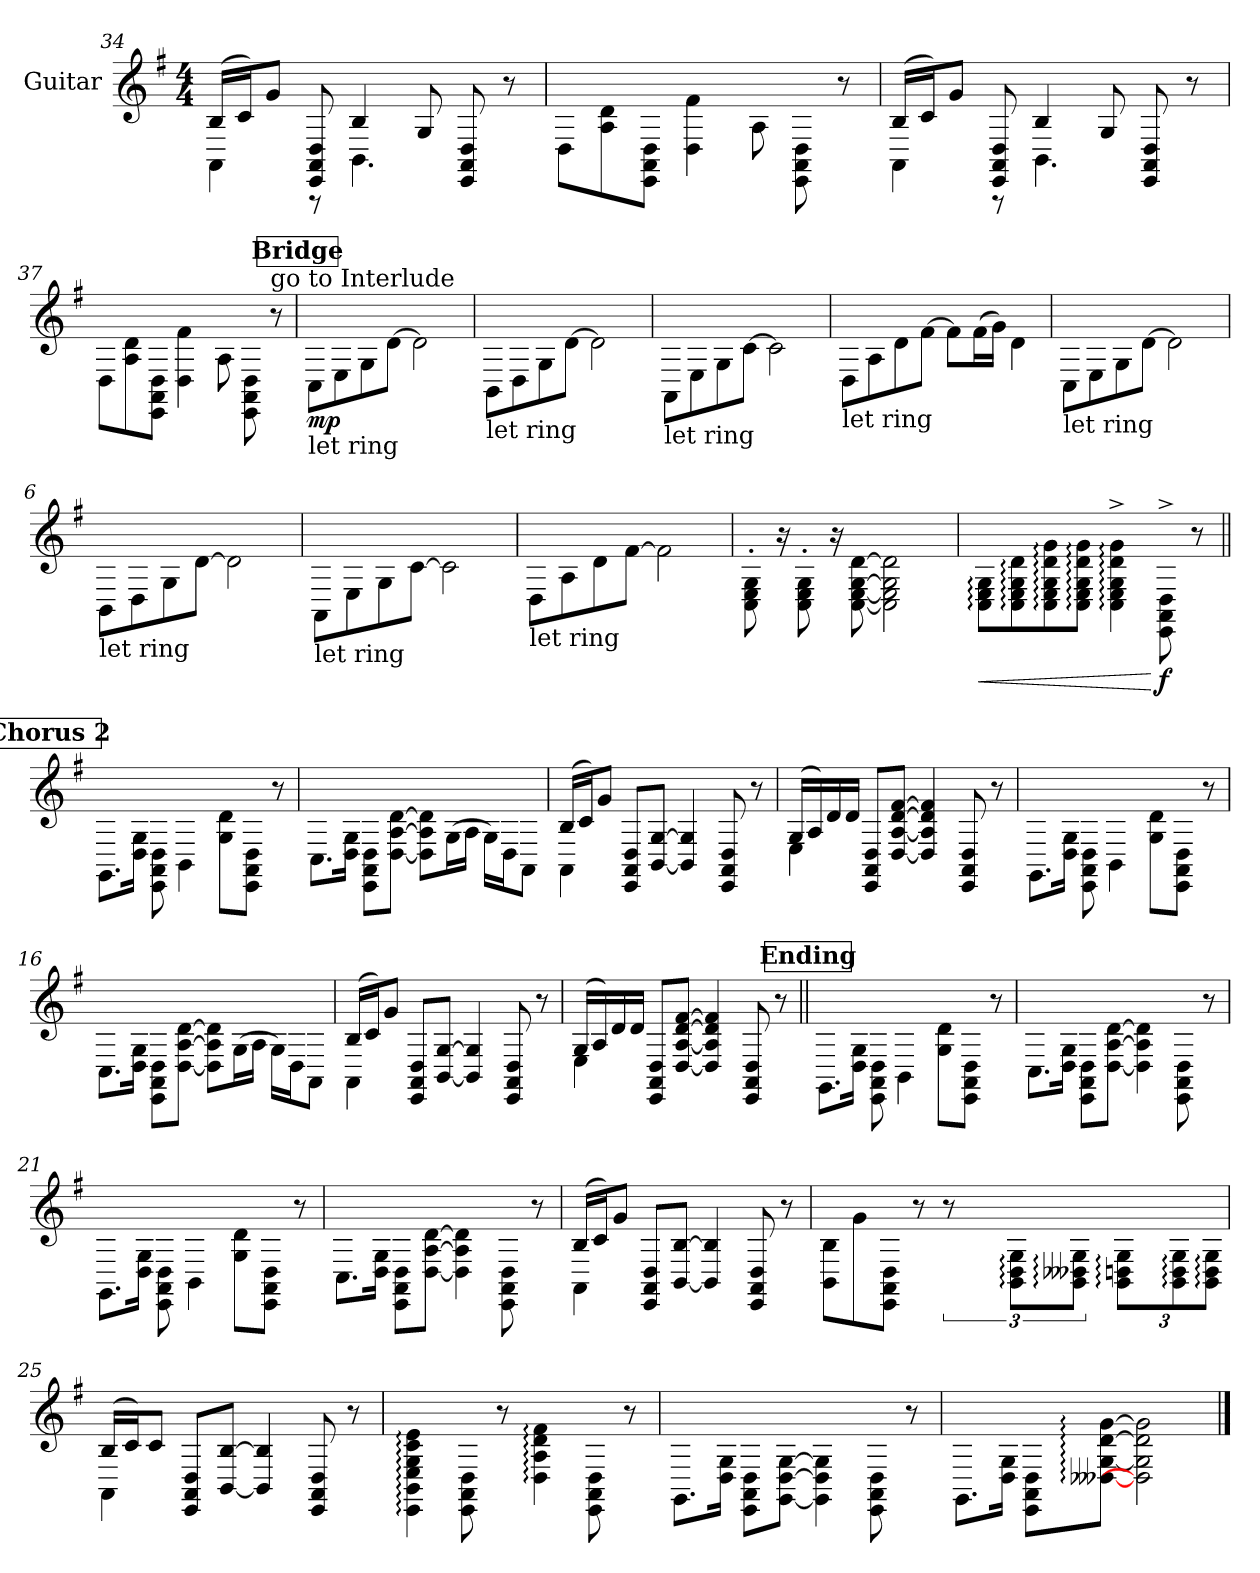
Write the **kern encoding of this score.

**kern	**dynam
*part1	*part1
*staff1	*staff1
*I"Guitar	*
*I'Guit.	*
!!LO:LB:g=z
*	*
*k[f#]	*
*M4/4	*
=34	=34
*^	*
(>16B/LL	4AA\	.
16c/J)	.	.
8g/J	.	.
8EE/ 8AA/ 8D/	8r	.
4B/	4.BB\	.
8G/	.	.
8EE/ 8AA/ 8D/	4ryy	.
8r	.	.
*v	*v	*
=35	=35
8D\L	.
8A\ 8d\	.
8EE\ 8AA\ 8D\J	.
4D\ 4f#\	.
8A\	.
8EE\ 8AA\ 8D\	.
8r	.
=36	=36
*^	*
(>16B/LL	4AA\	.
16c/J)	.	.
8g/J	.	.
8EE/ 8AA/ 8D/	8r	.
4B/	4.BB\	.
8G/	.	.
8EE/ 8AA/ 8D/	4ryy	.
8r	.	.
*v	*v	*
=37	=37
8D\L	.
8A\ 8d\	.
8EE\ 8AA\ 8D\J	.
4D\ 4f#\	.
8A\	.
8EE\ 8AA\ 8D\	.
!LO:TX:t=go to Interlude	!
8r	.
!!LO:LB:g=z
!!LO:REH:place=s1:a:B:fs=14:t=Bridge
=1	=1
*stria6	*
!LO:TX:b:t=let ring	!
!	!LO:DY:b
8C\L	mp
8E\	.
8G\	.
[8d\J	.
2d\]	.
=2	=2
!LO:TX:b:t=let ring	!
8BB\L	.
8D\	.
8G\	.
[8d\J	.
2d\]	.
=3	=3
!LO:TX:b:t=let ring	!
8AA\L	.
8E\	.
8G\	.
[8c\J	.
2c\]	.
=4	=4
!LO:TX:b:t=let ring	!
8D\L	.
8A\	.
8d\	.
[8f#\J	.
8f#\L]	.
(>16f#\L	.
16g\JJ)	.
4d\	.
=5	=5
!LO:TX:b:t=let ring	!
8C\L	.
8E\	.
8G\	.
[8d\J	.
2d\]	.
!!LO:LB:g=z
=6	=6
!LO:TX:b:t=let ring	!
8BB\L	.
8D\	.
8G\	.
[8d\J	.
2d\]	.
=7	=7
!LO:TX:b:t=let ring	!
8AA\L	.
8E\	.
8G\	.
[8c\J	.
2c\]	.
=8	=8
!LO:TX:b:t=let ring	!
8D\L	.
8A\	.
8d\	.
[8f#\J	.
2f#\]	.
=9	=9
8C\' 8E\' 8G\'	.
16r	.
8C\' 8E\' 8G\'	.
16r	.
[8C\ [8E\ [8G\ [8d\	.
2C\] 2E\] 2G\] 2d\]	.
=10	=10
!	!LO:HP:b
8C\: 8E\: 8G\:L	<
8C\: 8E\: 8G\: 8d\:	.
8C\: 8E\: 8G\: 8d\: 8g\:	.
8C\: 8E\: 8G\: 8d\: 8g\:J	.
4C\:^ 4E\:^ 4G\:^ 4d\:^ 4g\:^	.
!	!LO:DY:n=1:b
8EE\^ 8AA\^ 8D\^	[ f
8r	.
!!LO:LB:g=z
!!LO:REH:place=s1:a:B:fs=14:t=Chorus 2
=11||	=11||
8.GG\L	.
16D\ 16G\Jk	.
8EE\ 8AA\ 8D\	.
4BB\	.
8G\ 8d\L	.
8EE\ 8AA\ 8D\J	.
8r	.
=12	=12
8.C\L	.
16D\ 16G\Jk	.
8EE\ 8AA\ 8D\L	.
[8D\ [8A\ [8d\J	.
8D\] 8A\] 8d\]L	.
(>16G\L	.
16A\JJ	.
16G\LL)	.
16D\J	.
8AA\J	.
=13	=13
*^	*
(>16B/LL	4AA\	.
16c/J)	.	.
8g/J	.	.
8EE/ 8AA/ 8D/L	2.ryy	.
[8BB/ [8G/J	.	.
4BB/] 4G/]	.	.
8EE/ 8AA/ 8D/	.	.
8r	.	.
=14	=14	=14
(>16G/LL	4E\	.
16A/)	.	.
16d/	.	.
16d/JJ	.	.
8EE/ 8AA/ 8D/L	2.ryy	.
[8D/ [8A/ [8d/ [8f#/J	.	.
4D/] 4A/] 4d/] 4f#/]	.	.
8EE/ 8AA/ 8D/	.	.
8r	.	.
*v	*v	*
!!LO:LB:g=z
=15	=15
8.GG\L	.
16D\ 16G\Jk	.
8EE\ 8AA\ 8D\	.
4BB\	.
8G\ 8d\L	.
8EE\ 8AA\ 8D\J	.
8r	.
=16	=16
8.C\L	.
16D\ 16G\Jk	.
8EE\ 8AA\ 8D\L	.
[8D\ [8A\ [8d\J	.
8D\] 8A\] 8d\]L	.
(>16G\L	.
16A\JJ	.
16G\LL)	.
16D\J	.
8AA\J	.
=17	=17
*^	*
(>16B/LL	4AA\	.
16c/J)	.	.
8g/J	.	.
8EE/ 8AA/ 8D/L	2.ryy	.
[8BB/ [8G/J	.	.
4BB/] 4G/]	.	.
8EE/ 8AA/ 8D/	.	.
8r	.	.
=18	=18	=18
(>16G/LL	4E\	.
16A/)	.	.
16d/	.	.
16d/JJ	.	.
8EE/ 8AA/ 8D/L	2.ryy	.
[8D/ [8A/ [8d/ [8f#/J	.	.
4D/] 4A/] 4d/] 4f#/]	.	.
8EE/ 8AA/ 8D/	.	.
8r	.	.
*v	*v	*
!!LO:PB:g=z
!!LO:REH:place=s1:a:B:fs=14:t=Ending
=19||	=19||
8.GG\L	.
16D\ 16G\Jk	.
8EE\ 8AA\ 8D\	.
4BB\	.
8G\ 8d\L	.
8EE\ 8AA\ 8D\J	.
8r	.
=20	=20
8.C\L	.
16D\ 16G\Jk	.
8EE\ 8AA\ 8D\L	.
[8D\ [8A\ [8d\J	.
4D\] 4A\] 4d\]	.
8EE\ 8AA\ 8D\	.
8r	.
=21	=21
8.GG\L	.
16D\ 16G\Jk	.
8EE\ 8AA\ 8D\	.
4BB\	.
8G\ 8d\L	.
8EE\ 8AA\ 8D\J	.
8r	.
=22	=22
8.C\L	.
16D\ 16G\Jk	.
8EE\ 8AA\ 8D\L	.
[8D\ [8A\ [8d\J	.
4D\] 4A\] 4d\]	.
8EE\ 8AA\ 8D\	.
8r	.
=23	=23
*^	*
(>16B/LL	4AA\	.
16c/J)	.	.
8g/J	.	.
8EE/ 8AA/ 8D/L	2.ryy	.
[8BB/ [8B/J	.	.
4BB/] 4B/]	.	.
8EE/ 8AA/ 8D/	.	.
8r	.	.
*v	*v	*
!!LO:LB:g=z
=24	=24
8BB\ 8B\L	.
8g\	.
8EE\ 8AA\ 8D\J	.
8r	.
12r	.
12BB\: 12D\: 12G\:L	.
12BB\: 12D---X\: 12G\:J	.
*Xbrackettup	*
12BB\: 12D\: 12G\:L	.
12BB\: 12D\: 12G\:	.
12BB\: 12D\: 12G\:J	.
=25	=25
*^	*
(>16B/LL	4AA\	.
16c/J)	.	.
8c/J	.	.
8EE/ 8AA/ 8D/L	2.ryy	.
[8BB/ [8B/J	.	.
4BB/] 4B/]	.	.
8EE/ 8AA/ 8D/	.	.
8r	.	.
*v	*v	*
=26	=26
4EE\: 4BB\: 4E\: 4G\: 4c\: 4e\:	.
8EE\ 8AA\ 8D\	.
8r	.
4D\: 4A\: 4d\: 4f#\:	.
8EE\ 8AA\ 8D\	.
8r	.
=27	=27
8.GG\L	.
16D\ 16G\Jk	.
8EE\ 8AA\ 8D\L	.
[8GG\ [8D\ [8G\J	.
4GG\] 4D\] 4G\]	.
8EE\ 8AA\ 8D\	.
8r	.
!!LO:LB:g=z
=28	=28
8.GG\L	.
16D\ 16G\Jk	.
8EE\ 8AA\ 8D\L	.
[8D---X\: [8G\: [8d\: [8g\:J	.
2D\] 2G\] 2d\] 2g\]	.
==	==
*-	*-
